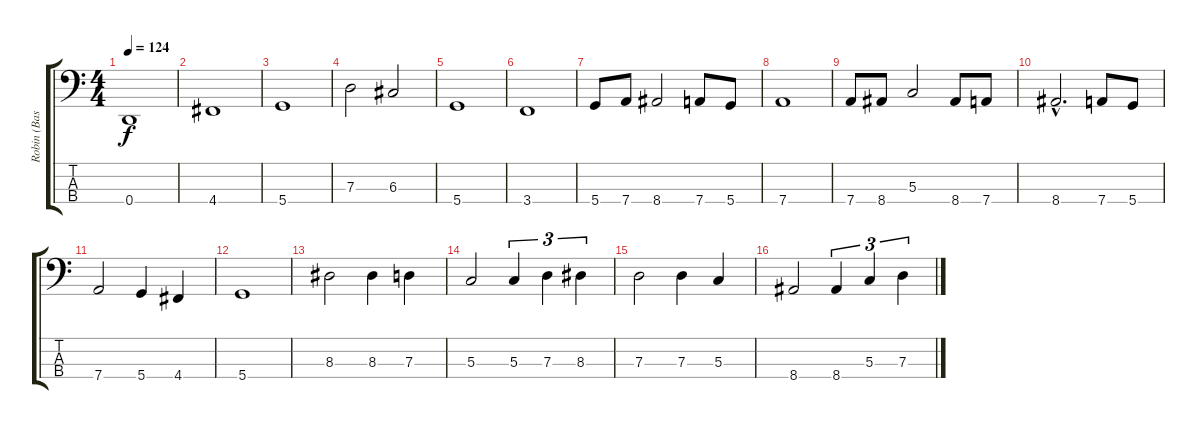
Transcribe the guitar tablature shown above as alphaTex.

\track ("Robin (Bass)" "Robin (Bas") {instrument electricbasspick}
\staff {score tabs}
\tuning (F2 C2 G1 D1) {hide}
\ts (4 4)
\tempo 124
\clef f4
\ks c
0.4.1{dy f} |
4.4.1 |
5.4.1 |
7.3.2 6.3.2 |
5.4.1 |
3.4.1 |
5.4.8 7.4.8 8.4.2 7.4.8 5.4.8 |
7.4.1 |
7.4.8 8.4.8 5.3.2 8.4.8 7.4.8 |
8.4{hac}.2{d} 7.4.8 5.4.8 |
7.4.2 5.4.4 4.4.4 |
5.4.1 |
8.3.2 8.3.4 7.3.4 |
5.3.2 5.3.4{tu (3 2)} 7.3.4{tu (3 2)} 8.3.4{tu (3 2)} |
7.3.2 7.3.4 5.3.4 |
8.4.2 8.4.4{tu (3 2)} 5.3.4{tu (3 2)} 7.3.4{tu (3 2)}
